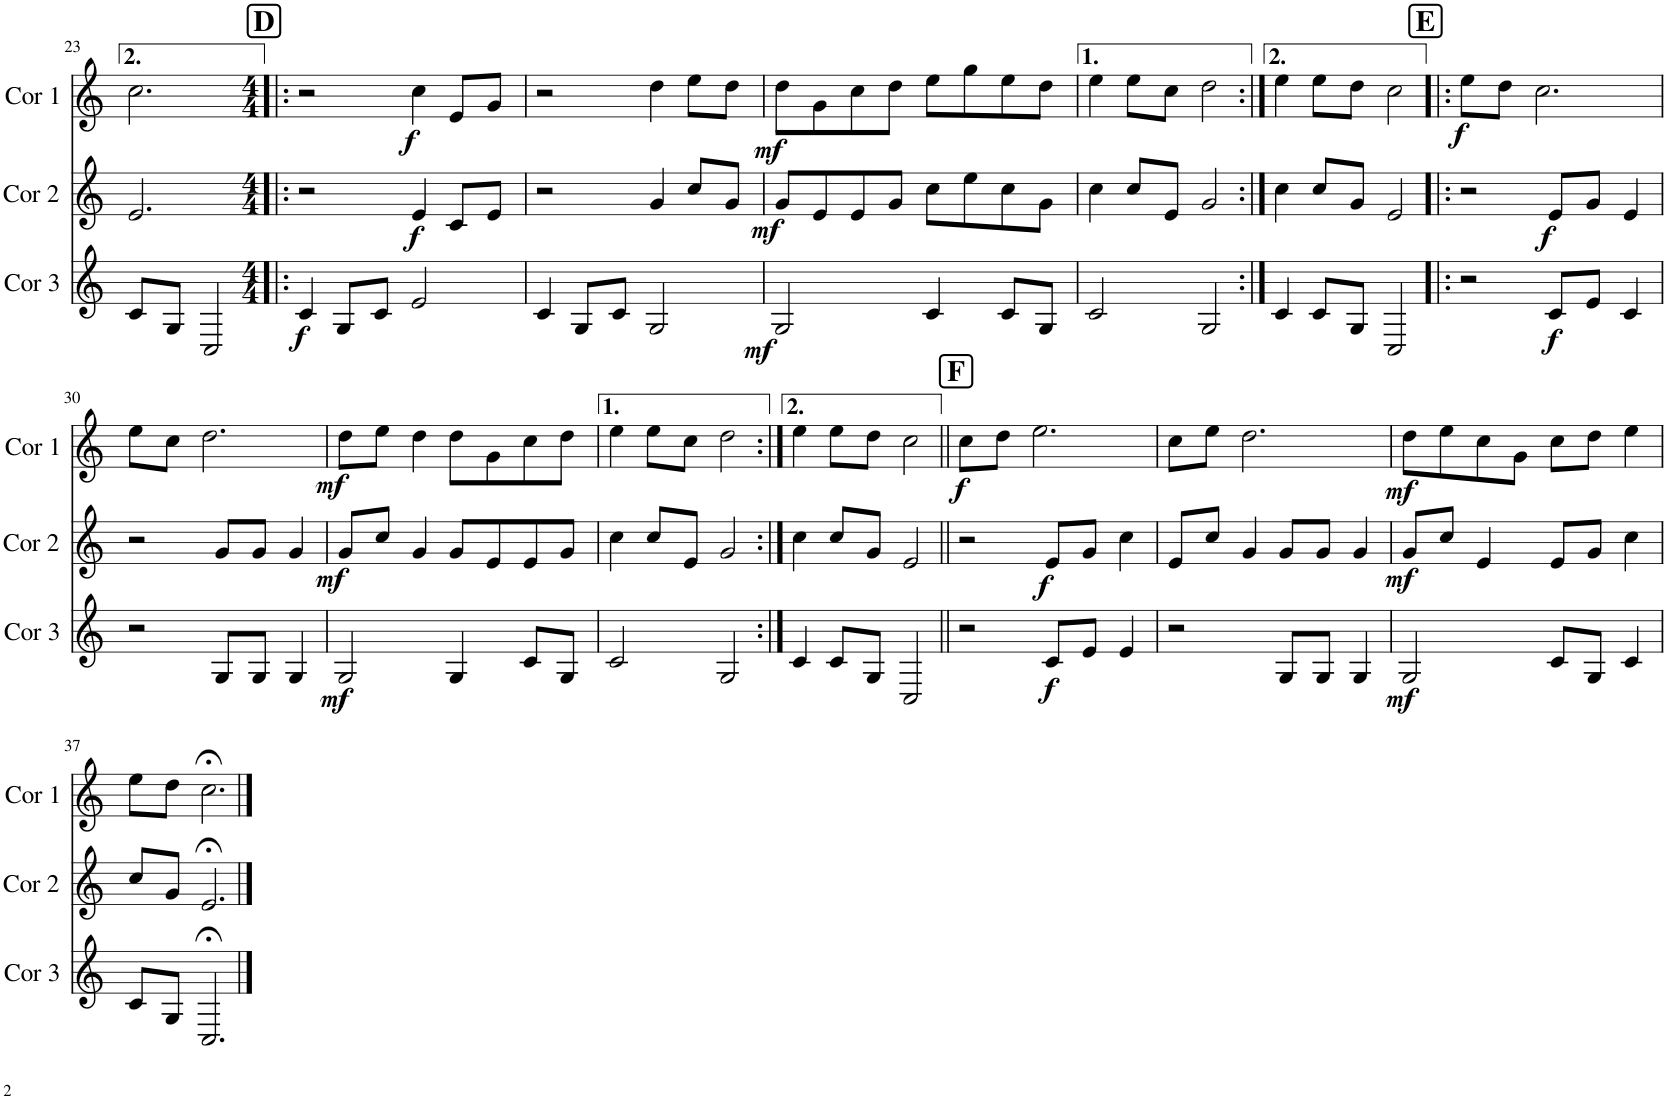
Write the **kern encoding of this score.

**kern	**dynam	**kern	**dynam	**kern	**dynam
*part3	*part3	*part2	*part2	*part1	*part1
*staff3	*staff3	*staff2	*staff2	*staff1	*staff1
*I"Cor 3	*	*I"Cor 2	*	*I"Cor 1	*
*I'Cor 3	*	*I'Cor 2	*	*I'Cor 1	*
!!LO:PB:g=z
*clefG2	*	*clefG2	*	*clefG2	*
*Trd4c7	*	*Trd4c7	*	*Trd4c7	*
*k[]	*	*k[]	*	*k[]	*
*M3/4	*	*M3/4	*	*M3/4	*
=23	=23	=23	=23	=23	=23
8c/L	.	2.e/	.	2.cc\	.
8G/J	.	.	.	.	.
2C/	.	.	.	.	.
!!LO:REH:place=s1:a:B:cj:fs=14:t=D
=24!|:	=24!|:	=24!|:	=24!|:	=24!|:	=24!|:
*M4/4	*	*M4/4	*	*M4/4	*
!	!LO:DY:b	!	!	!	!
4c/	f	2r	.	2r	.
8G/L	.	.	.	.	.
8c/J	.	.	.	.	.
!	!	!	!LO:DY:b	!	!LO:DY:b
2e/	.	4e/	f	4cc\	f
.	.	8c/L	.	8e/L	.
.	.	8e/J	.	8g/J	.
=25	=25	=25	=25	=25	=25
4c/	.	2r	.	2r	.
8G/L	.	.	.	.	.
8c/J	.	.	.	.	.
2G/	.	4g/	.	4dd\	.
.	.	8cc/L	.	8ee\L	.
.	.	8g/J	.	8dd\J	.
=26	=26	=26	=26	=26	=26
!	!LO:DY:b	!	!LO:DY:b	!	!LO:DY:b
2G/	mf	8g/L	mf	8dd\L	mf
.	.	8e/	.	8g\	.
.	.	8e/	.	8cc\	.
.	.	8g/J	.	8dd\J	.
4c/	.	8cc\L	.	8ee\L	.
.	.	8ee\	.	8gg\	.
8c/L	.	8cc\	.	8ee\	.
8G/J	.	8g\J	.	8dd\J	.
=27	=27	=27	=27	=27	=27
2c/	.	4cc\	.	4ee\	.
.	.	8cc/L	.	8ee\L	.
.	.	8e/J	.	8cc\J	.
2G/	.	2g/	.	2dd\	.
=28:|!	=28:|!	=28:|!	=28:|!	=28:|!	=28:|!
4c/	.	4cc\	.	4ee\	.
8c/L	.	8cc/L	.	8ee\L	.
8G/J	.	8g/J	.	8dd\J	.
2C/	.	2e/	.	2cc\	.
!!LO:REH:place=s1:a:B:cj:fs=14:t=E
=29!|:	=29!|:	=29!|:	=29!|:	=29!|:	=29!|:
!	!	!	!	!	!LO:DY:b
2r	.	2r	.	8ee\L	f
.	.	.	.	8dd\J	.
.	.	.	.	2.cc\	.
!	!LO:DY:b	!	!LO:DY:b	!	!
8c/L	f	8e/L	f	.	.
8e/J	.	8g/J	.	.	.
4c/	.	4e/	.	.	.
!!LO:LB:g=z
=30	=30	=30	=30	=30	=30
2r	.	2r	.	8ee\L	.
.	.	.	.	8cc\J	.
.	.	.	.	2.dd\	.
8G/L	.	8g/L	.	.	.
8G/J	.	8g/J	.	.	.
4G/	.	4g/	.	.	.
=31	=31	=31	=31	=31	=31
!	!LO:DY:b	!	!LO:DY:b	!	!LO:DY:b
2G/	mf	8g/L	mf	8dd\L	mf
.	.	8cc/J	.	8ee\J	.
.	.	4g/	.	4dd\	.
4G/	.	8g/L	.	8dd\L	.
.	.	8e/	.	8g\	.
8c/L	.	8e/	.	8cc\	.
8G/J	.	8g/J	.	8dd\J	.
=32	=32	=32	=32	=32	=32
2c/	.	4cc\	.	4ee\	.
.	.	8cc/L	.	8ee\L	.
.	.	8e/J	.	8cc\J	.
2G/	.	2g/	.	2dd\	.
=33:|!	=33:|!	=33:|!	=33:|!	=33:|!	=33:|!
4c/	.	4cc\	.	4ee\	.
8c/L	.	8cc/L	.	8ee\L	.
8G/J	.	8g/J	.	8dd\J	.
2C/	.	2e/	.	2cc\	.
!!LO:REH:place=s1:a:B:cj:fs=14:t=F
=34||	=34||	=34||	=34||	=34||	=34||
!	!	!	!	!	!LO:DY:b
2r	.	2r	.	8cc\L	f
.	.	.	.	8dd\J	.
.	.	.	.	2.ee\	.
!	!LO:DY:b	!	!LO:DY:b	!	!
8c/L	f	8e/L	f	.	.
8e/J	.	8g/J	.	.	.
4e/	.	4cc\	.	.	.
=35	=35	=35	=35	=35	=35
2r	.	8e/L	.	8cc\L	.
.	.	8cc/J	.	8ee\J	.
.	.	4g/	.	2.dd\	.
8G/L	.	8g/L	.	.	.
8G/J	.	8g/J	.	.	.
4G/	.	4g/	.	.	.
=36	=36	=36	=36	=36	=36
!	!LO:DY:b	!	!LO:DY:b	!	!LO:DY:b
2G/	mf	8g/L	mf	8dd\L	mf
.	.	8cc/J	.	8ee\	.
.	.	4e/	.	8cc\	.
.	.	.	.	8g\J	.
8c/L	.	8e/L	.	8cc\L	.
8G/J	.	8g/J	.	8dd\J	.
4c/	.	4cc\	.	4ee\	.
!!LO:LB:g=z
=37	=37	=37	=37	=37	=37
8c/L	.	8cc/L	.	8ee\L	.
8G/J	.	8g/J	.	8dd\J	.
2.C;</	.	2.e;</	.	2.cc;<\	.
==	==	==	==	==	==
*-	*-	*-	*-	*-	*-
